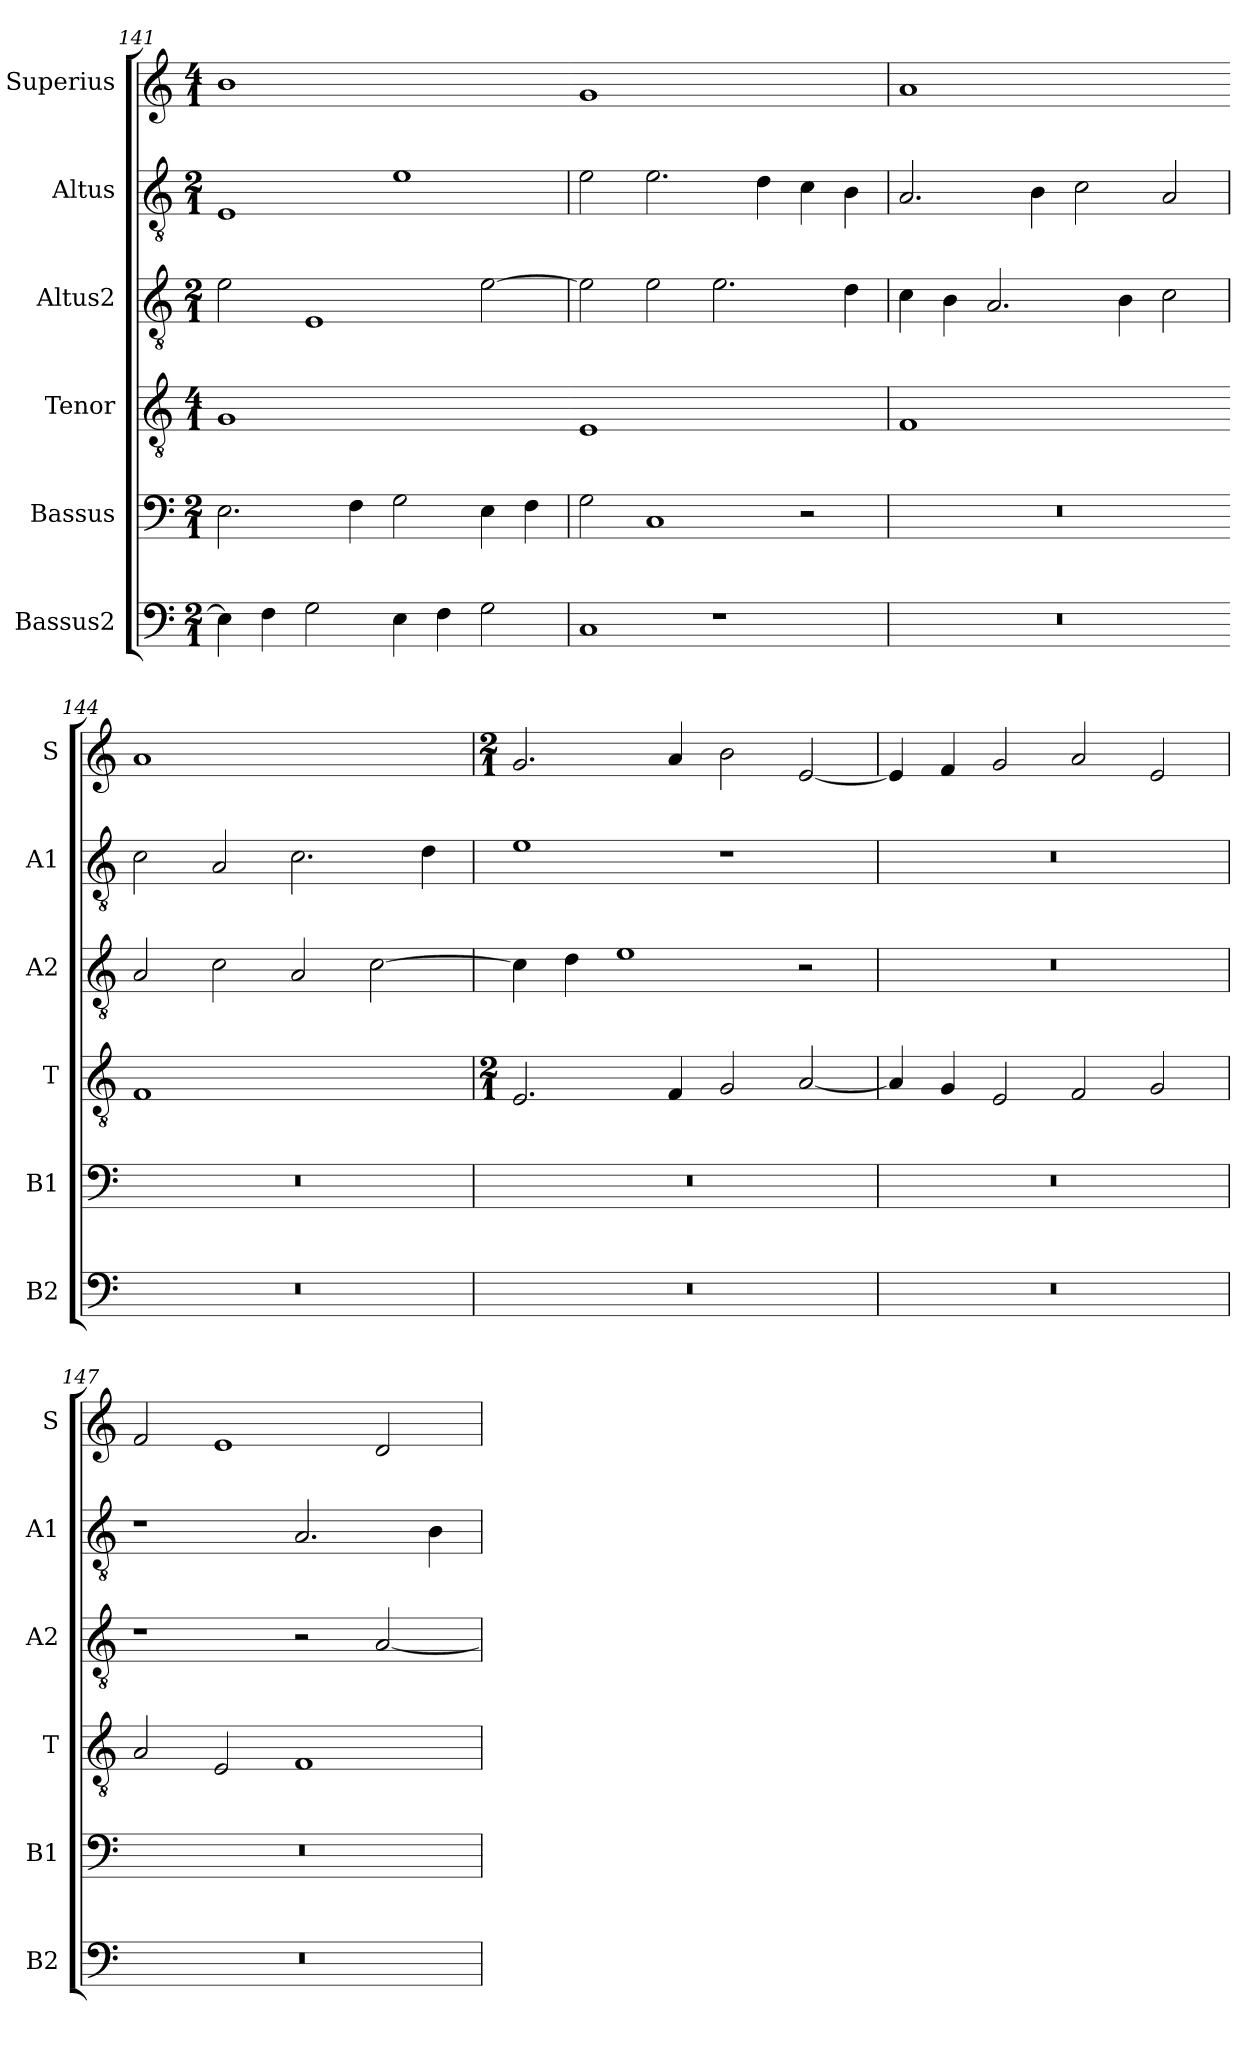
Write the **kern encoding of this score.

**kern	**kern	**kern	**kern	**kern	**kern
*part6	*part5	*part4	*part3	*part2	*part1
*staff6	*staff5	*staff4	*staff3	*staff2	*staff1
*I"Bassus2	*I"Bassus	*I"Tenor	*I"Altus2	*I"Altus	*I"Superius
*I'B2	*I'B1	*I'T	*I'A2	*I'A1	*I'S
*clefF4	*clefF4	*clefGv2	*clefGv2	*clefGv2	*clefG2
*k[]	*k[]	*k[]	*k[]	*k[]	*k[]
*M2/1	*M2/1	*M4/1	*M2/1	*M2/1	*M4/1
=141	=141	=141	=141	=141	=141
!	!	!LO:N:vis=1	!	!	!LO:N:vis=1
4E\]	2.E\	0G	2e\	1E	0b
4F\	.	.	.	.	.
2G\	.	.	1E	.	.
.	4F\	.	.	.	.
4E\	2G\	.	.	1e	.
4F\	.	.	.	.	.
2G\	4E\	.	[2e\	.	.
.	4F\	.	.	.	.
=142	=142	=142-	=142	=142	=142-
!	!	!LO:N:vis=1	!	!	!LO:N:vis=1
1C	2G\	0E	2e\]	2e\	0g
.	1C	.	2e\	2.e\	.
1r	.	.	2.e\	.	.
.	.	.	.	4d\	.
.	2r	.	.	4c\	.
.	.	.	4d\	4B\	.
=143	=143	=143	=143	=143	=143
!	!	!LO:N:vis=1	!	!	!LO:N:vis=1
0r	0r	0F	4c\	2.A/	0a
.	.	.	4B\	.	.
.	.	.	2.A/	.	.
.	.	.	.	4B\	.
.	.	.	.	2c\	.
.	.	.	4B\	.	.
.	.	.	2c\	2A/	.
=144	=144	=144-	=144	=144	=144-
!	!	!LO:N:vis=1	!	!	!LO:N:vis=1
0r	0r	0F	2A/	2c\	0a
.	.	.	2c\	2A/	.
.	.	.	2A/	2.c\	.
.	.	.	[2c\	.	.
.	.	.	.	4d\	.
=145	=145	=145	=145	=145	=145
*	*	*M2/1	*	*	*M2/1
0r	0r	2.E/	4c\]	1e	2.g/
.	.	.	4d\	.	.
.	.	.	1e	.	.
.	.	4F/	.	.	4a/
.	.	2G/	.	1r	2b\
.	.	[2A/	2r	.	[2e/
=146	=146	=146	=146	=146	=146
0r	0r	4A/]	0r	0r	4e/]
.	.	4G/	.	.	4f/
.	.	2E/	.	.	2g/
.	.	2F/	.	.	2a/
.	.	2G/	.	.	2e/
=147	=147	=147	=147	=147	=147
0r	0r	2A/	1r	1r	2f/
.	.	2E/	.	.	1e
.	.	1F	2r	2.A/	.
.	.	.	[2A/	.	2d/
.	.	.	.	4B\	.
=	=	=	=	=	=
*-	*-	*-	*-	*-	*-
